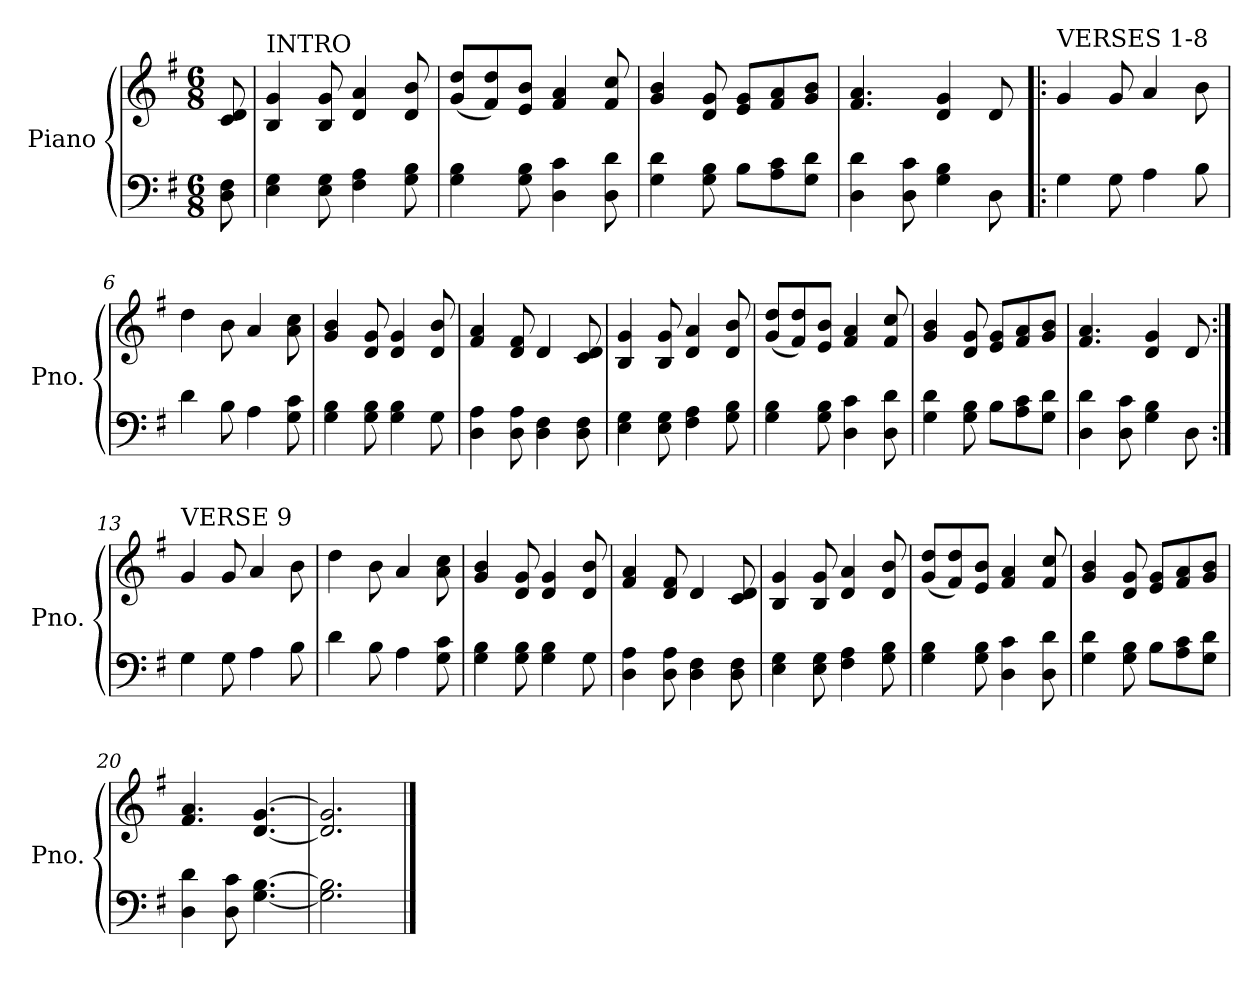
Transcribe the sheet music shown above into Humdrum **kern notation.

**kern	**kern
*part1	*part1
*staff2	*staff1
*I"Piano	*
*I'Pno.	*
*clefF4	*clefG2
*k[f#]	*k[f#]
*M6/8	*M6/8
*MM135	*MM135
=	=
8D\ 8F#\	8c/ 8d/
=1	=1
!	!LO:TX:a:t=INTRO
4E\ 4G\	4B/ 4g/
8E\ 8G\	8B/ 8g/
4F#\ 4A\	4d/ 4a/
8G\ 8B\	8d/ 8b/
=2	=2
4G\ 4B\	(8g/ 8dd/L
.	8f#/ 8dd/)
8G\ 8B\	8e/ 8b/J
4D\ 4c\	4f#/ 4a/
8D\ 8d\	8f#/ 8cc/
=3	=3
4G\ 4d\	4g/ 4b/
8G\ 8B\	8d/ 8g/
8B\L	8e/ 8g/L
8A\ 8c\	8f#/ 8a/
8G\ 8d\J	8g/ 8b/J
=4	=4
4D\ 4d\	4.f#/ 4.a/
8D\ 8c\	.
4G\ 4B\	4d/ 4g/
8D\	8d/
=5!|:	=5!|:
!	!LO:TX:a:t=VERSES 1-8
4G\	4g/
8G\	8g/
4A\	4a/
8B\	8b\
=6	=6
4d\	4dd\
8B\	8b\
4A\	4a/
8G\ 8c\	8a\ 8cc\
!!LO:LB:g=z
=7	=7
4G\ 4B\	4g/ 4b/
8G\ 8B\	8d/ 8g/
4G\ 4B\	4d/ 4g/
8G\	8d/ 8b/
=8	=8
4D\ 4A\	4f#/ 4a/
8D\ 8A\	8d/ 8f#/
4D\ 4F#\	4d/
8D\ 8F#\	8c/ 8d/
=9	=9
4E\ 4G\	4B/ 4g/
8E\ 8G\	8B/ 8g/
4F#\ 4A\	4d/ 4a/
8G\ 8B\	8d/ 8b/
=10	=10
4G\ 4B\	(8g/ 8dd/L
.	8f#/ 8dd/)
8G\ 8B\	8e/ 8b/J
4D\ 4c\	4f#/ 4a/
8D\ 8d\	8f#/ 8cc/
=11	=11
4G\ 4d\	4g/ 4b/
8G\ 8B\	8d/ 8g/
8B\L	8e/ 8g/L
8A\ 8c\	8f#/ 8a/
8G\ 8d\J	8g/ 8b/J
=12	=12
4D\ 4d\	4.f#/ 4.a/
8D\ 8c\	.
4G\ 4B\	4d/ 4g/
8D\	8d/
=13:|!	=13:|!
!	!LO:TX:a:t=VERSE 9
4G\	4g/
8G\	8g/
4A\	4a/
8B\	8b\
!!LO:LB:g=z
=14	=14
4d\	4dd\
8B\	8b\
4A\	4a/
8G\ 8c\	8a\ 8cc\
=15	=15
4G\ 4B\	4g/ 4b/
8G\ 8B\	8d/ 8g/
4G\ 4B\	4d/ 4g/
8G\	8d/ 8b/
=16	=16
4D\ 4A\	4f#/ 4a/
8D\ 8A\	8d/ 8f#/
4D\ 4F#\	4d/
8D\ 8F#\	8c/ 8d/
=17	=17
4E\ 4G\	4B/ 4g/
8E\ 8G\	8B/ 8g/
4F#\ 4A\	4d/ 4a/
8G\ 8B\	8d/ 8b/
=18	=18
4G\ 4B\	(8g/ 8dd/L
.	8f#/ 8dd/)
8G\ 8B\	8e/ 8b/J
4D\ 4c\	4f#/ 4a/
8D\ 8d\	8f#/ 8cc/
=19	=19
4G\ 4d\	4g/ 4b/
8G\ 8B\	8d/ 8g/
8B\L	8e/ 8g/L
8A\ 8c\	8f#/ 8a/
8G\ 8d\J	8g/ 8b/J
=20	=20
4D\ 4d\	4.f#/ 4.a/
8D\ 8c\	.
[4.G\ [4.B\	[4.d/ [4.g/
=21	=21
2.G\] 2.B\]	2.d/] 2.g/]
==	==
*-	*-
